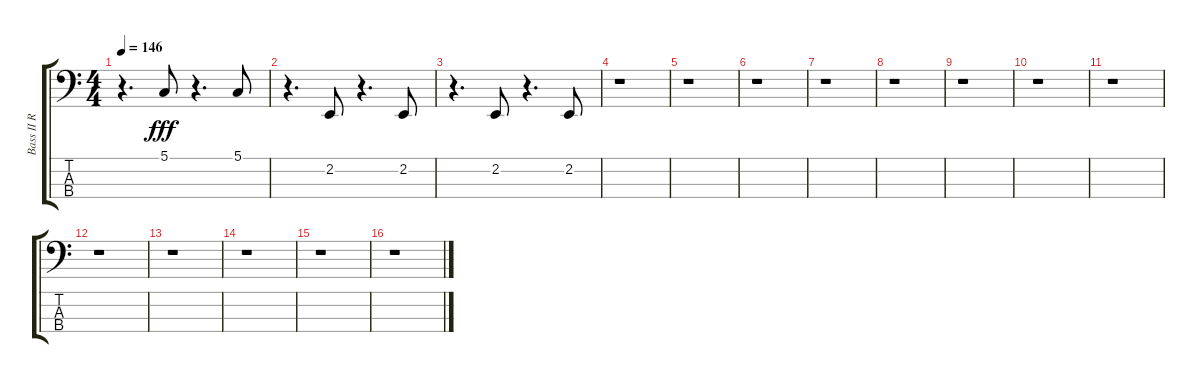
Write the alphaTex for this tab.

\track ("Bass II R" "Bass II R") {instrument drawbarorgan}
\staff {score tabs}
\tuning (G2 D2 A1 E1) {hide}
\ts (4 4)
\tempo 146
\clef f4
\ks c
r.4{d dy fff} 5.1.8 r.4{d} 5.1.8 |
r.4{d} 2.2.8 r.4{d} 2.2.8 |
r.4{d} 2.2.8 r.4{d} 2.2.8 |
r.1 |
r.1 |
r.1 |
r.1 |
r.1 |
r.1 |
r.1 |
r.1 |
r.1 |
r.1 |
r.1 |
r.1 |
r.1
